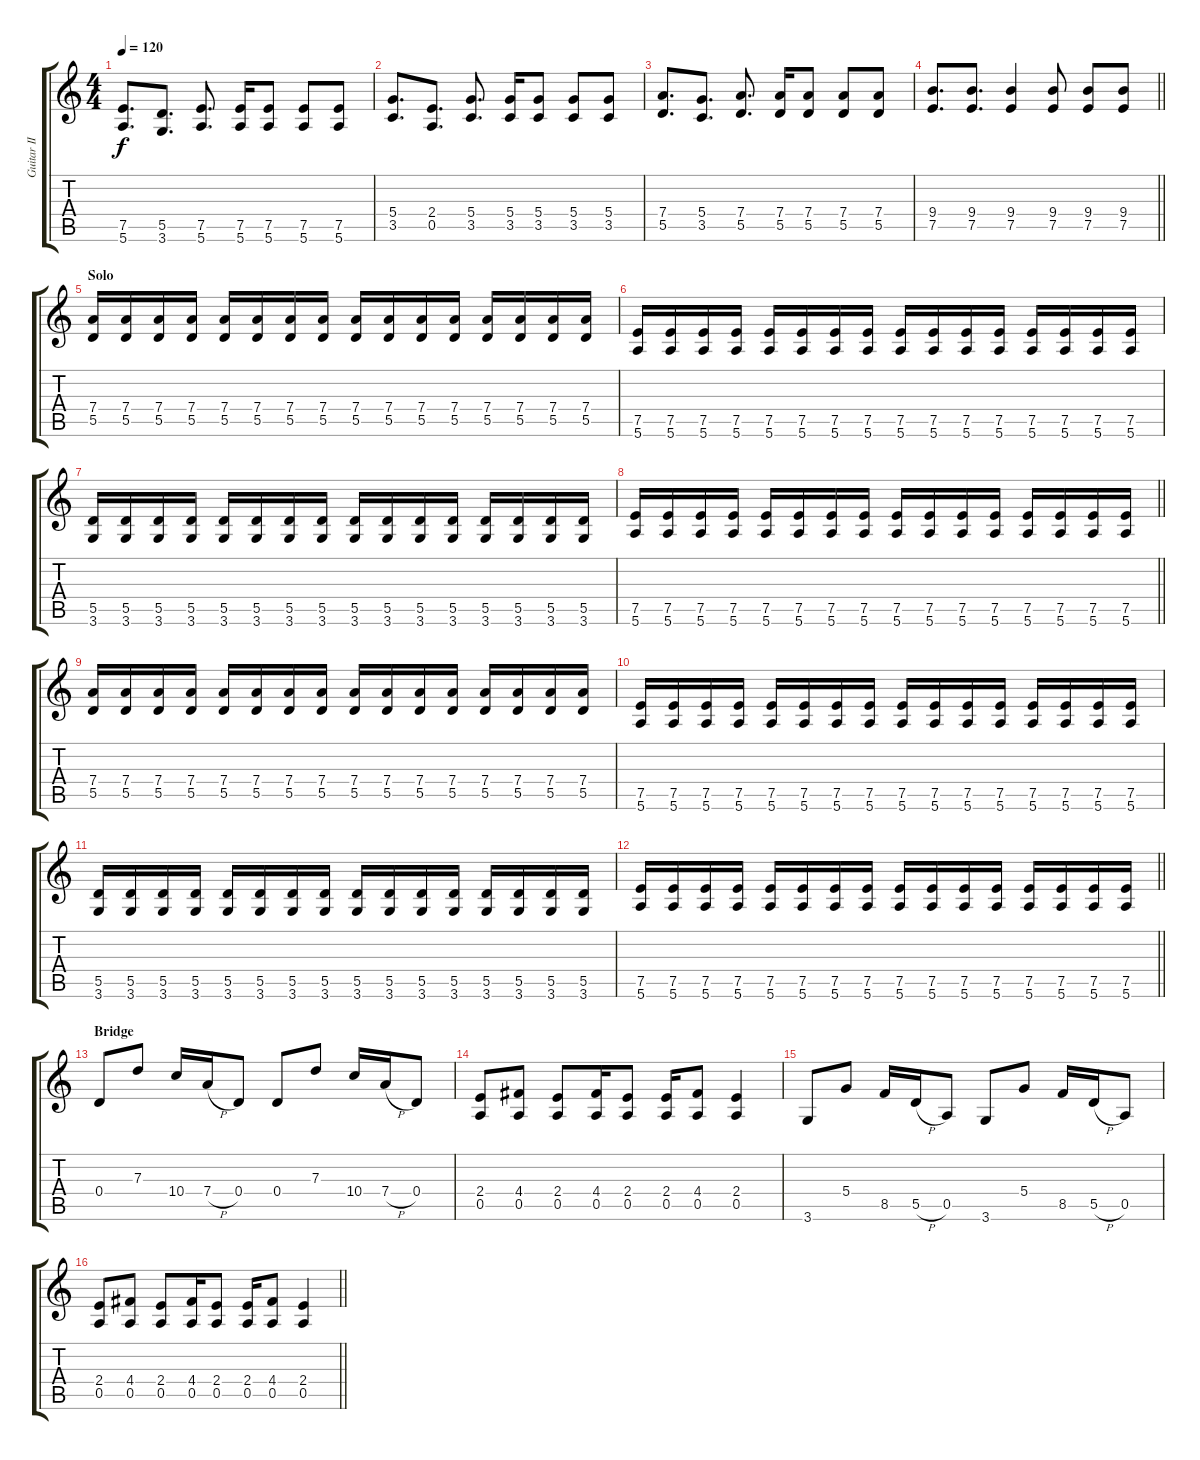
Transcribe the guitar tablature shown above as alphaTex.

\track ("Guitar II" "Guitar II") {instrument distortionguitar}
\staff {score tabs}
\tuning (E4 B3 G3 D3 A2 E2) {hide}
\ts (4 4)
\section ("" "")
\tempo 120
\clef g2
\ks c
(7.5 5.6).8{d dy f} (5.5 3.6).8{d} (7.5 5.6).8{d} (7.5 5.6).16 (7.5 5.6).8 (7.5 5.6).8 (7.5 5.6).8 |
(5.4 3.5).8{d} (2.4 0.5).8{d} (5.4 3.5).8{d} (5.4 3.5).16 (5.4 3.5).8 (5.4 3.5).8 (5.4 3.5).8 |
(7.4 5.5).8{d} (5.4 3.5).8{d} (7.4 5.5).8{d} (7.4 5.5).16 (7.4 5.5).8 (7.4 5.5).8 (7.4 5.5).8 |
\barLineRight lightlight
(9.4 7.5).8{d} (9.4 7.5).8{d} (9.4 7.5).4 (9.4 7.5).8 (9.4 7.5).8 (9.4 7.5).8 |
\section ("" "Solo")
(7.4 5.5).16 (7.4 5.5).16 (7.4 5.5).16 (7.4 5.5).16 (7.4 5.5).16 (7.4 5.5).16 (7.4 5.5).16 (7.4 5.5).16 (7.4 5.5).16 (7.4 5.5).16 (7.4 5.5).16 (7.4 5.5).16 (7.4 5.5).16 (7.4 5.5).16 (7.4 5.5).16 (7.4 5.5).16 |
(7.5 5.6).16 (7.5 5.6).16 (7.5 5.6).16 (7.5 5.6).16 (7.5 5.6).16 (7.5 5.6).16 (7.5 5.6).16 (7.5 5.6).16 (7.5 5.6).16 (7.5 5.6).16 (7.5 5.6).16 (7.5 5.6).16 (7.5 5.6).16 (7.5 5.6).16 (7.5 5.6).16 (7.5 5.6).16 |
(5.5 3.6).16 (5.5 3.6).16 (5.5 3.6).16 (5.5 3.6).16 (5.5 3.6).16 (5.5 3.6).16 (5.5 3.6).16 (5.5 3.6).16 (5.5 3.6).16 (5.5 3.6).16 (5.5 3.6).16 (5.5 3.6).16 (5.5 3.6).16 (5.5 3.6).16 (5.5 3.6).16 (5.5 3.6).16 |
\barLineRight lightlight
(7.5 5.6).16 (7.5 5.6).16 (7.5 5.6).16 (7.5 5.6).16 (7.5 5.6).16 (7.5 5.6).16 (7.5 5.6).16 (7.5 5.6).16 (7.5 5.6).16 (7.5 5.6).16 (7.5 5.6).16 (7.5 5.6).16 (7.5 5.6).16 (7.5 5.6).16 (7.5 5.6).16 (7.5 5.6).16 |
\section ("" "")
(7.4 5.5).16 (7.4 5.5).16 (7.4 5.5).16 (7.4 5.5).16 (7.4 5.5).16 (7.4 5.5).16 (7.4 5.5).16 (7.4 5.5).16 (7.4 5.5).16 (7.4 5.5).16 (7.4 5.5).16 (7.4 5.5).16 (7.4 5.5).16 (7.4 5.5).16 (7.4 5.5).16 (7.4 5.5).16 |
(7.5 5.6).16 (7.5 5.6).16 (7.5 5.6).16 (7.5 5.6).16 (7.5 5.6).16 (7.5 5.6).16 (7.5 5.6).16 (7.5 5.6).16 (7.5 5.6).16 (7.5 5.6).16 (7.5 5.6).16 (7.5 5.6).16 (7.5 5.6).16 (7.5 5.6).16 (7.5 5.6).16 (7.5 5.6).16 |
(5.5 3.6).16 (5.5 3.6).16 (5.5 3.6).16 (5.5 3.6).16 (5.5 3.6).16 (5.5 3.6).16 (5.5 3.6).16 (5.5 3.6).16 (5.5 3.6).16 (5.5 3.6).16 (5.5 3.6).16 (5.5 3.6).16 (5.5 3.6).16 (5.5 3.6).16 (5.5 3.6).16 (5.5 3.6).16 |
\barLineRight lightlight
(7.5 5.6).16 (7.5 5.6).16 (7.5 5.6).16 (7.5 5.6).16 (7.5 5.6).16 (7.5 5.6).16 (7.5 5.6).16 (7.5 5.6).16 (7.5 5.6).16 (7.5 5.6).16 (7.5 5.6).16 (7.5 5.6).16 (7.5 5.6).16 (7.5 5.6).16 (7.5 5.6).16 (7.5 5.6).16 |
\section ("" "Bridge")
0.4.8 7.3.8 10.4.16 7.4{h}.16 0.4.8 0.4.8 7.3.8 10.4.16 7.4{h}.16 0.4.8 |
(2.4 0.5).8 (4.4 0.5).8 (2.4 0.5).8 (4.4 0.5).16 (2.4 0.5).8 (2.4 0.5).16 (4.4 0.5).8 (2.4 0.5).4 |
3.6.8 5.4.8 8.5.16 5.5{h}.16 0.5.8 3.6.8 5.4.8 8.5.16 5.5{h}.16 0.5.8 |
\barLineRight lightlight
(2.4 0.5).8 (4.4 0.5).8 (2.4 0.5).8 (4.4 0.5).16 (2.4 0.5).8 (2.4 0.5).16 (4.4 0.5).8 (2.4 0.5).4
